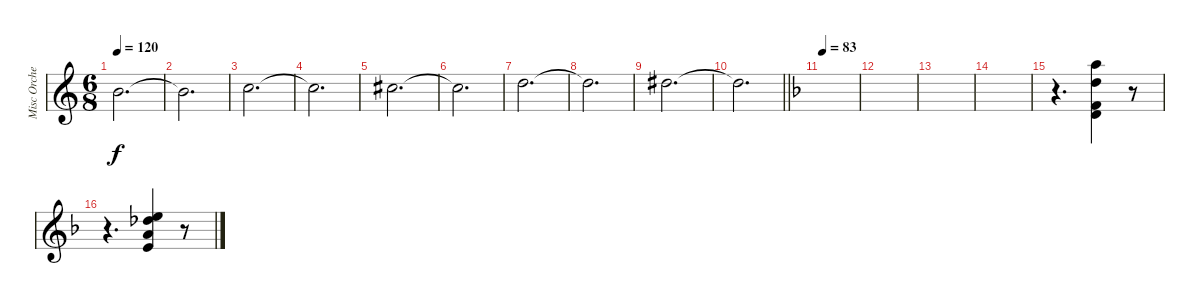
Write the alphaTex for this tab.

\track ("Misc Orchestra" "Misc Orche") {instrument orchestralharp}
\staff {score}
\tuning (E4 B3 G3 D3 A2 E2) {hide}
\ts (6 8)
\tempo 120
\clef g2
\ks c
12.2.2{d dy f volume 11 balance 8 instrument tremolostrings} |
12.2{t}.2{d} |
13.2.2{d} |
13.2{t}.2{d} |
14.2.2{d} |
14.2{t}.2{d} |
15.2.2{d} |
15.2{t}.2{d} |
16.2.2{d} |
\barLineRight lightlight
16.2{t}.2{d} |
\section ("" "")
\tempo 83
\ks f
|
|
|
|
r.4{d} (17.1 15.2 10.3 12.4).4{bd 240} r.8 |
r.4{d} (12.1 14.2 14.3 14.4).4{bd 240} r.8
